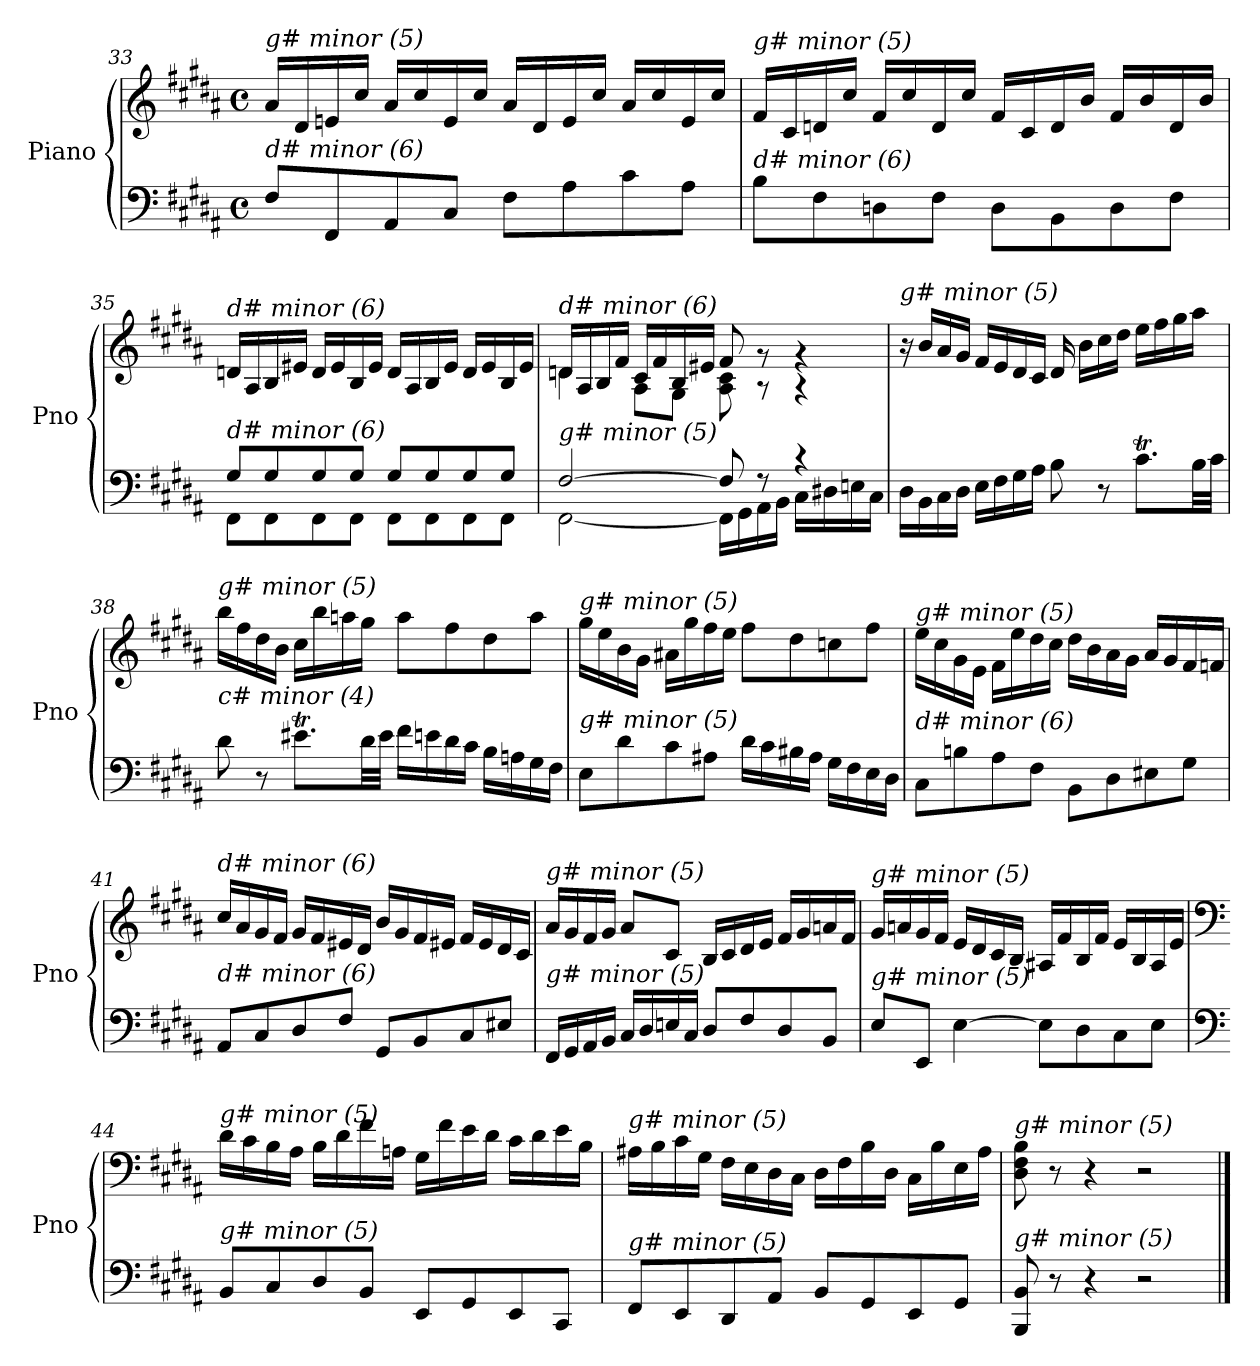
**kern	**kern
*part1	*part1
*staff2	*staff1
*I"Piano	*
*I'Pno	*
!!LO:PB:g=z
*clefF4	*clefG2
*k[f#c#g#d#a#]	*k[f#c#g#d#a#]
*M4/4	*M4/4
*met(c)	*met(c)
=33	=33
!	!LO:TX:i:t=g# minor (5)
!LO:TX:i:t=d# minor (6)	!
8F#/L	16a#/LL
.	16d#/
8FF#/	16en/
.	16cc#/JJ
8AA#/	16a#/LL
.	16cc#/
8C#/J	16e/
.	16cc#/JJ
8F#\L	16a#/LL
.	16d#/
8A#\	16e/
.	16cc#/JJ
8c#\	16a#/LL
.	16cc#/
8A#\J	16e/
.	16cc#/JJ
=34	=34
!	!LO:TX:i:t=g# minor (5)
!LO:TX:i:t=d# minor (6)	!
8B\L	16f#/LL
.	16c#/
8F#\	16dn/
.	16cc#/JJ
8Dn\	16f#/LL
.	16cc#/
8F#\J	16d/
.	16cc#/JJ
8D\L	16f#/LL
.	16c#/
8BB\	16d/
.	16b/JJ
8D\	16f#/LL
.	16b/
8F#\J	16d/
.	16b/JJ
=35	=35
*^	*
!	!	!LO:TX:i:t=d# minor (6)
!LO:TX:i:t=d# minor (6)	!	!
8G#/L	8FF#\L	16dn/LL
.	.	16A#/
8G#/	8FF#\	16B/
.	.	16e#X/JJ
8G#/	8FF#\	16d/LL
.	.	16e#/
8G#/J	8FF#\J	16B/
.	.	16e#/JJ
8G#/L	8FF#\L	16d/LL
.	.	16A#/
8G#/	8FF#\	16B/
.	.	16e#/JJ
8G#/	8FF#\	16d/LL
.	.	16e#/
8G#/J	8FF#\J	16B/
.	.	16e#/JJ
!!LO:LB:g=z
=36	=36	=36
*	*	*^
!	!	!LO:TX:i:t=d# minor (6)	!
!LO:TX:i:t=g# minor (5)	!	!	!
[2F#/	[2FF#\	16dn/LL	4d\
.	.	16A#/	.
.	.	16B/	.
.	.	16f#/JJ	.
.	.	16c#/LL	8A#\L
.	.	16f#/	.
.	.	16B/	8G#\J
.	.	16e#X/JJ	.
8F#/]	16FF#\LL]	8f#/	8A#\ 8c#\
.	16GG#\	.	.
8r	16AA#\	8rg	8r
.	16BB\JJ	.	.
4r	16C#\LL	4rg	4r
.	16D#X\	.	.
.	16En\	.	.
.	16C#\JJ	.	.
*	*	*v	*v
=37	=37	=37
!	!	!LO:TX:i:t=g# minor (5)
!LO:TX:i:t=g# minor (5)	!	!
*v	*v	*
16D#\LL	16r
16BB\	16b/LL
16C#\	16a#/
16D#\JJ	16g#/JJ
16E\LL	16f#/LL
16F#\	16e/
16G#\	16d#/
16A#\JJ	16c#/JJ
8B\	16d#/
.	16b\LL
8r	16cc#\
.	16dd#\JJ
8.c#T\L	16ee\LL
.	16ff#\
.	16gg#\
32B\LL	16aa#\JJ
32c#\JJJ	.
=38	=38
!	!LO:TX:i:t=g# minor (5)
!LO:TX:i:t=c# minor (4)	!
8d#\	16bb\LL
.	16ff#\
8r	16dd#\
.	16b\JJ
8.e#Xt\L	16cc#\LL
.	16bb\
.	16aan\
32d#\LL	16gg#\JJ
32e#\JJJ	.
16f#\LL	8aa\L
16en\	.
16d#\	8ff#\
16c#\JJ	.
16B\LL	8dd#\
16An\	.
16G#\	8aa\J
16F#\JJ	.
!!LO:LB:g=z
=39	=39
!	!LO:TX:i:t=g# minor (5)
!LO:TX:i:t=g# minor (5)	!
8E\L	16gg#\LL
.	16ee\
8d#\	16b\
.	16g#\JJ
8c#\	16a#X\LL
.	16gg#\
8A#X\J	16ff#\
.	16ee\JJ
16d#\LL	8ff#\L
16c#\	.
16B#Xi\	8dd#\
16A#\JJ	.
16G#\LL	8ccnj\
16F#\	.
16E\	8ff#\J
16D#\JJ	.
=40	=40
!	!LO:TX:i:t=g# minor (5)
!LO:TX:i:t=d# minor (6)	!
8C#\L	16ee\LL
.	16cc#\
8Bn\	16g#\
.	16e\JJ
8A#\	16f#\LL
.	16ee\
8F#\J	16dd#\
.	16cc#\JJ
8BB\L	16dd#\LL
.	16b\
8D#\	16a#\
.	16g#\JJ
8E#X\	16a#/LL
.	16g#/
8G#\J	16f#/
.	16fnj/JJ
=41	=41
!	!LO:TX:i:t=d# minor (6)
!LO:TX:i:t=d# minor (6)	!
8AA#/L	16cc#/LL
.	16a#/
8C#/	16g#/
.	16f#/JJ
8D#/	16g#/LL
.	16f#/
8F#/J	16e#X/
.	16d#/JJ
8GG#/L	16b/LL
.	16g#/
8BB/	16f#/
.	16e#X/JJ
8C#/	16f#/LL
.	16e#/
8E#X/J	16d#/
.	16c#/JJ
!!LO:LB:g=z
=42	=42
!	!LO:TX:i:t=g# minor (5)
!LO:TX:i:t=g# minor (5)	!
16FF#/LL	16a#/LL
16GG#/	16g#/
16AA#/	16f#/
16BB/JJ	16g#/JJ
16C#/LL	8a#/L
16D#/	.
16En/	8c#/J
16C#/JJ	.
8D#/L	16B/LL
.	16c#/
8F#/	16d#/
.	16e/JJ
8D#/	16f#/LL
.	16g#/
8BB/J	16an/
.	16f#/JJ
=43	=43
!	!LO:TX:i:t=g# minor (5)
!LO:TX:i:t=g# minor (5)	!
8E/L	16g#/LL
.	16an/
8EE/J	16g#/
.	16f#/JJ
[4E\	16e/LL
.	16d#/
.	16c#/
.	16B/JJ
8E\L]	16A#X/LL
.	16f#/
8D#\	16B/
.	16f#/JJ
8C#\	16e/LL
.	16B/
8E\J	16A#/
.	16e/JJ
!!LO:LB:g=z
=44	=44
*clefF4	*clefF4
!	!LO:TX:i:t=g# minor (5)
!LO:TX:i:t=g# minor (5)	!
8BB/L	16d#\LL
.	16c#\
8C#/	16B\
.	16A#\JJ
8D#/	16B\LL
.	16d#\
8BB/J	16f#\
.	16An\JJ
8EE/L	16G#\LL
.	16f#\
8GG#/	16e\
.	16d#\JJ
8EE/	16c#\LL
.	16d#\
8CC#/J	16e\
.	16B\JJ
=45	=45
!	!LO:TX:i:t=g# minor (5)
!LO:TX:i:t=g# minor (5)	!
8FF#/L	16A#X\LL
.	16B\
8EE/	16c#\
.	16G#\JJ
8DD#/	16F#\LL
.	16E\
8AA#/J	16D#\
.	16C#\JJ
8BB/L	16D#\LL
.	16F#\
8GG#/	16B\
.	16D#\JJ
8EE/	16C#\LL
.	16B\
8GG#/J	16E\
.	16A#\JJ
=46	=46
!	!LO:TX:i:t=g# minor (5)
!LO:TX:i:t=g# minor (5)	!
8BBB/ 8BB/	8D#\ 8F#\ 8B\
8r	8r
4r	4r
2r	2r
==	==
*-	*-
